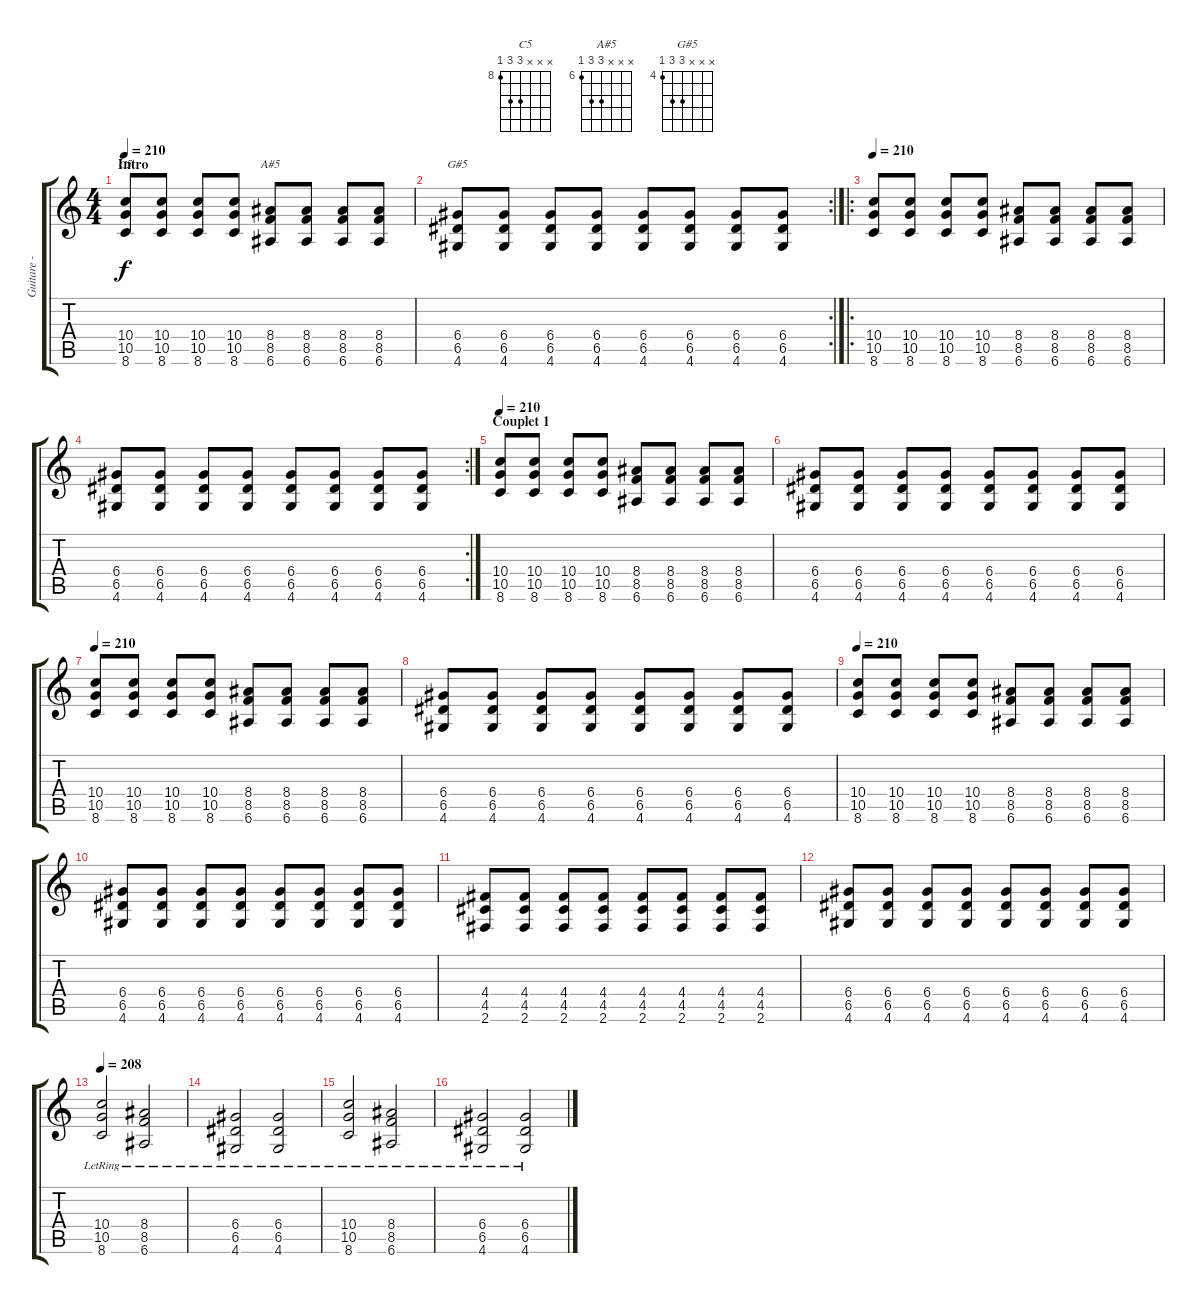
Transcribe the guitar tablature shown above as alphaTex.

\track ("Guitare - Yves" "Guitare - ") {instrument overdrivenguitar}
\staff {score tabs}
\tuning (E4 B3 G3 D3 A2 E2) {hide}
\chord ("C5" x x x 10 10 8) {firstfret 8}
\chord ("A#5" x x x 8 8 6) {firstfret 6}
\chord ("G#5" x x x 6 6 4) {firstfret 4}
\ts (4 4)
\section ("" "Intro")
\tempo 210
\clef g2
\ks c
(10.4 10.5 8.6).8{ch "C5" dy f instrument electricguitarmuted} (10.4 10.5 8.6).8 (10.4 10.5 8.6).8 (10.4 10.5 8.6).8 (8.4 8.5 6.6).8{ch "A#5"} (8.4 8.5 6.6).8 (8.4 8.5 6.6).8 (8.4 8.5 6.6).8 |
\rc 2
(6.4 6.5 4.6).8{ch "G#5"} (6.4 6.5 4.6).8 (6.4 6.5 4.6).8 (6.4 6.5 4.6).8 (6.4 6.5 4.6).8 (6.4 6.5 4.6).8 (6.4 6.5 4.6).8 (6.4 6.5 4.6).8 |
\ro
\tempo 210
(10.4 10.5 8.6).8 (10.4 10.5 8.6).8 (10.4 10.5 8.6).8 (10.4 10.5 8.6).8 (8.4 8.5 6.6).8 (8.4 8.5 6.6).8 (8.4 8.5 6.6).8 (8.4 8.5 6.6).8 |
\rc 2
(6.4 6.5 4.6).8 (6.4 6.5 4.6).8 (6.4 6.5 4.6).8 (6.4 6.5 4.6).8 (6.4 6.5 4.6).8 (6.4 6.5 4.6).8 (6.4 6.5 4.6).8 (6.4 6.5 4.6).8 |
\section ("" "Couplet 1 ")
\tempo 210
(10.4 10.5 8.6).8 (10.4 10.5 8.6).8 (10.4 10.5 8.6).8 (10.4 10.5 8.6).8 (8.4 8.5 6.6).8 (8.4 8.5 6.6).8 (8.4 8.5 6.6).8 (8.4 8.5 6.6).8 |
(6.4 6.5 4.6).8 (6.4 6.5 4.6).8 (6.4 6.5 4.6).8 (6.4 6.5 4.6).8 (6.4 6.5 4.6).8 (6.4 6.5 4.6).8 (6.4 6.5 4.6).8 (6.4 6.5 4.6).8 |
\tempo 210
(10.4 10.5 8.6).8 (10.4 10.5 8.6).8 (10.4 10.5 8.6).8 (10.4 10.5 8.6).8 (8.4 8.5 6.6).8 (8.4 8.5 6.6).8 (8.4 8.5 6.6).8 (8.4 8.5 6.6).8 |
(6.4 6.5 4.6).8 (6.4 6.5 4.6).8 (6.4 6.5 4.6).8 (6.4 6.5 4.6).8 (6.4 6.5 4.6).8 (6.4 6.5 4.6).8 (6.4 6.5 4.6).8 (6.4 6.5 4.6).8 |
\tempo 210
(10.4 10.5 8.6).8 (10.4 10.5 8.6).8 (10.4 10.5 8.6).8 (10.4 10.5 8.6).8 (8.4 8.5 6.6).8 (8.4 8.5 6.6).8 (8.4 8.5 6.6).8 (8.4 8.5 6.6).8 |
(6.4 6.5 4.6).8 (6.4 6.5 4.6).8 (6.4 6.5 4.6).8 (6.4 6.5 4.6).8 (6.4 6.5 4.6).8 (6.4 6.5 4.6).8 (6.4 6.5 4.6).8 (6.4 6.5 4.6).8 |
(4.4 4.5 2.6).8 (4.4 4.5 2.6).8 (4.4 4.5 2.6).8 (4.4 4.5 2.6).8 (4.4 4.5 2.6).8 (4.4 4.5 2.6).8 (4.4 4.5 2.6).8 (4.4 4.5 2.6).8 |
(6.4 6.5 4.6).8 (6.4 6.5 4.6).8 (6.4 6.5 4.6).8 (6.4 6.5 4.6).8 (6.4 6.5 4.6).8 (6.4 6.5 4.6).8 (6.4 6.5 4.6).8 (6.4 6.5 4.6).8 |
\tempo 208
(10.4{lr} 10.5{lr} 8.6{lr}).2{instrument overdrivenguitar} (8.4{lr} 8.5{lr} 6.6{lr}).2 |
(6.4{lr} 6.5{lr} 4.6{lr}).2 (6.4{lr} 6.5{lr} 4.6{lr}).2 |
(10.4{lr} 10.5{lr} 8.6{lr}).2 (8.4{lr} 8.5{lr} 6.6{lr}).2 |
(6.4{lr} 6.5{lr} 4.6{lr}).2 (6.4{lr} 6.5{lr} 4.6{lr}).2
